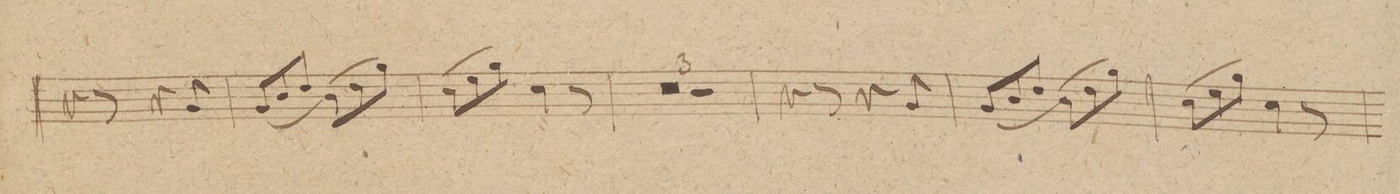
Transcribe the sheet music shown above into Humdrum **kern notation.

**kern	**dynam
*I"Alto Viola	*
*clefC3	*
*k[]	*
*M6/8	*
4r	.
8r	.
4r	.
8A/	.
=99	=99
(8A/L	.
8c/	.
8e/J)	.
(8c\L	.
8e\	.
8a\J)	.
=100	=100
(8d\L	.
8f\	.
8a\J)	.
4d\	.
8r	.
=101	=101
1.r	.
=102	=102
=103	=103
2.r	.
=104	=104
4r	.
8r	.
4r	.
8A/	.
=105	=105
(8A/L	.
8c/	.
8e/J)	.
(8c\L	.
8e\	.
8a\J)	.
=106	=106
(8d\L	.
8f\	.
8a\J)	.
4d\	.
8r	.
=107	=107
*-	*-
